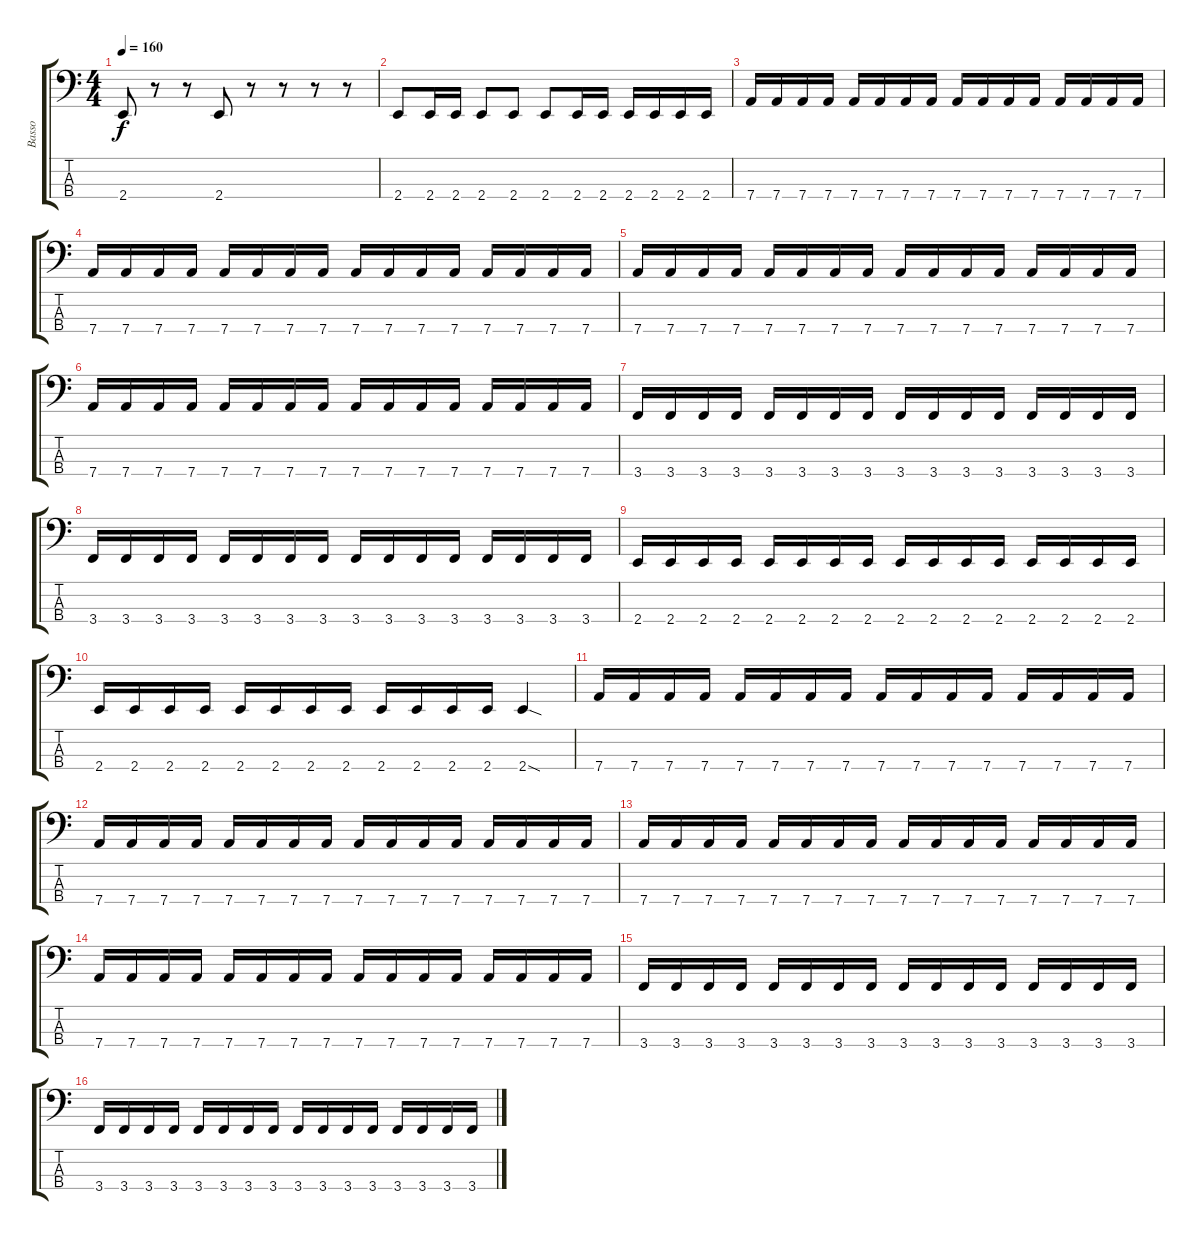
\track ("Basso" "Basso") {instrument electricbassfinger}
\staff {score tabs}
\tuning (F2 C2 G1 D1) {hide}
\ts (4 4)
\tempo 160
\clef f4
\ks c
2.4.8{dy f} r.8 r.8 2.4.8 r.8 r.8 r.8 r.8 |
2.4.8 2.4.16 2.4.16 2.4.8 2.4.8 2.4.8 2.4.16 2.4.16 2.4.16 2.4.16 2.4.16 2.4.16 |
7.4.16 7.4.16 7.4.16 7.4.16 7.4.16 7.4.16 7.4.16 7.4.16 7.4.16 7.4.16 7.4.16 7.4.16 7.4.16 7.4.16 7.4.16 7.4.16 |
7.4.16 7.4.16 7.4.16 7.4.16 7.4.16 7.4.16 7.4.16 7.4.16 7.4.16 7.4.16 7.4.16 7.4.16 7.4.16 7.4.16 7.4.16 7.4.16 |
7.4.16 7.4.16 7.4.16 7.4.16 7.4.16 7.4.16 7.4.16 7.4.16 7.4.16 7.4.16 7.4.16 7.4.16 7.4.16 7.4.16 7.4.16 7.4.16 |
7.4.16 7.4.16 7.4.16 7.4.16 7.4.16 7.4.16 7.4.16 7.4.16 7.4.16 7.4.16 7.4.16 7.4.16 7.4.16 7.4.16 7.4.16 7.4.16 |
3.4.16 3.4.16 3.4.16 3.4.16 3.4.16 3.4.16 3.4.16 3.4.16 3.4.16 3.4.16 3.4.16 3.4.16 3.4.16 3.4.16 3.4.16 3.4.16 |
3.4.16 3.4.16 3.4.16 3.4.16 3.4.16 3.4.16 3.4.16 3.4.16 3.4.16 3.4.16 3.4.16 3.4.16 3.4.16 3.4.16 3.4.16 3.4.16 |
2.4.16 2.4.16 2.4.16 2.4.16 2.4.16 2.4.16 2.4.16 2.4.16 2.4.16 2.4.16 2.4.16 2.4.16 2.4.16 2.4.16 2.4.16 2.4.16 |
2.4.16 2.4.16 2.4.16 2.4.16 2.4.16 2.4.16 2.4.16 2.4.16 2.4.16 2.4.16 2.4.16 2.4.16 2.4{sod}.4 |
7.4.16 7.4.16 7.4.16 7.4.16 7.4.16 7.4.16 7.4.16 7.4.16 7.4.16 7.4.16 7.4.16 7.4.16 7.4.16 7.4.16 7.4.16 7.4.16 |
7.4.16 7.4.16 7.4.16 7.4.16 7.4.16 7.4.16 7.4.16 7.4.16 7.4.16 7.4.16 7.4.16 7.4.16 7.4.16 7.4.16 7.4.16 7.4.16 |
7.4.16 7.4.16 7.4.16 7.4.16 7.4.16 7.4.16 7.4.16 7.4.16 7.4.16 7.4.16 7.4.16 7.4.16 7.4.16 7.4.16 7.4.16 7.4.16 |
7.4.16 7.4.16 7.4.16 7.4.16 7.4.16 7.4.16 7.4.16 7.4.16 7.4.16 7.4.16 7.4.16 7.4.16 7.4.16 7.4.16 7.4.16 7.4.16 |
3.4.16 3.4.16 3.4.16 3.4.16 3.4.16 3.4.16 3.4.16 3.4.16 3.4.16 3.4.16 3.4.16 3.4.16 3.4.16 3.4.16 3.4.16 3.4.16 |
3.4.16 3.4.16 3.4.16 3.4.16 3.4.16 3.4.16 3.4.16 3.4.16 3.4.16 3.4.16 3.4.16 3.4.16 3.4.16 3.4.16 3.4.16 3.4.16
